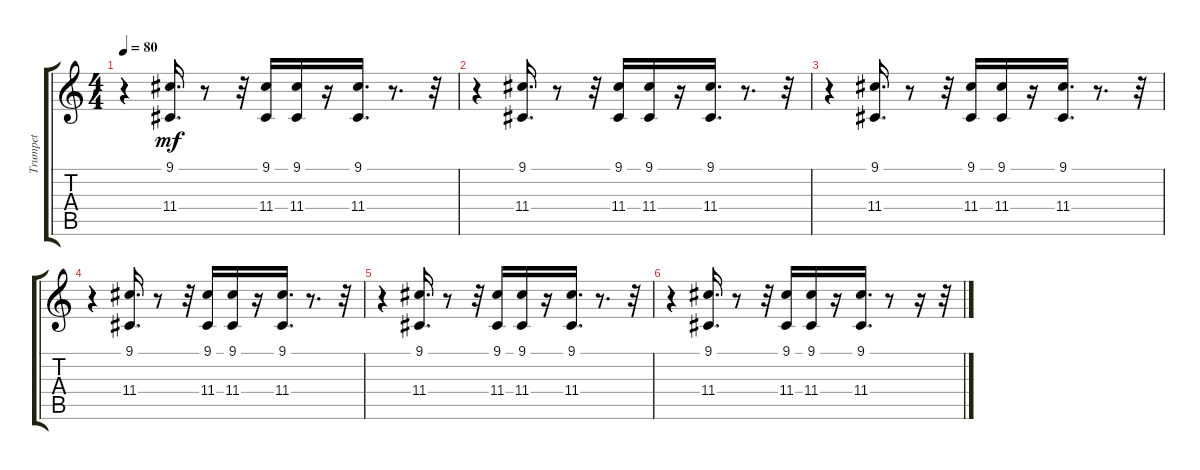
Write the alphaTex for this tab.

\track ("Trumpet" "Trumpet") {instrument trumpet}
\staff {score tabs}
\tuning (E4 B3 G3 D3 A2 E2) {hide}
\ts (4 4)
\tempo 80
\clef g2
\ks c
r.4{dy mf} (9.1 11.4).16{d} r.8 r.32 (9.1 11.4).16 (9.1 11.4).16 r.16 (9.1 11.4).16{d} r.8{d} r.32 |
r.4 (9.1 11.4).16{d} r.8 r.32 (9.1 11.4).16 (9.1 11.4).16 r.16 (9.1 11.4).16{d} r.8{d} r.32 |
r.4 (9.1 11.4).16{d} r.8 r.32 (9.1 11.4).16 (9.1 11.4).16 r.16 (9.1 11.4).16{d} r.8{d} r.32 |
r.4 (9.1 11.4).16{d} r.8 r.32 (9.1 11.4).16 (9.1 11.4).16 r.16 (9.1 11.4).16{d} r.8{d} r.32 |
r.4 (9.1 11.4).16{d} r.8 r.32 (9.1 11.4).16 (9.1 11.4).16 r.16 (9.1 11.4).16{d} r.8{d} r.32 |
r.4 (9.1 11.4).16{d} r.8 r.32 (9.1 11.4).16 (9.1 11.4).16 r.16 (9.1 11.4).16{d} r.8 r.16 r.32
